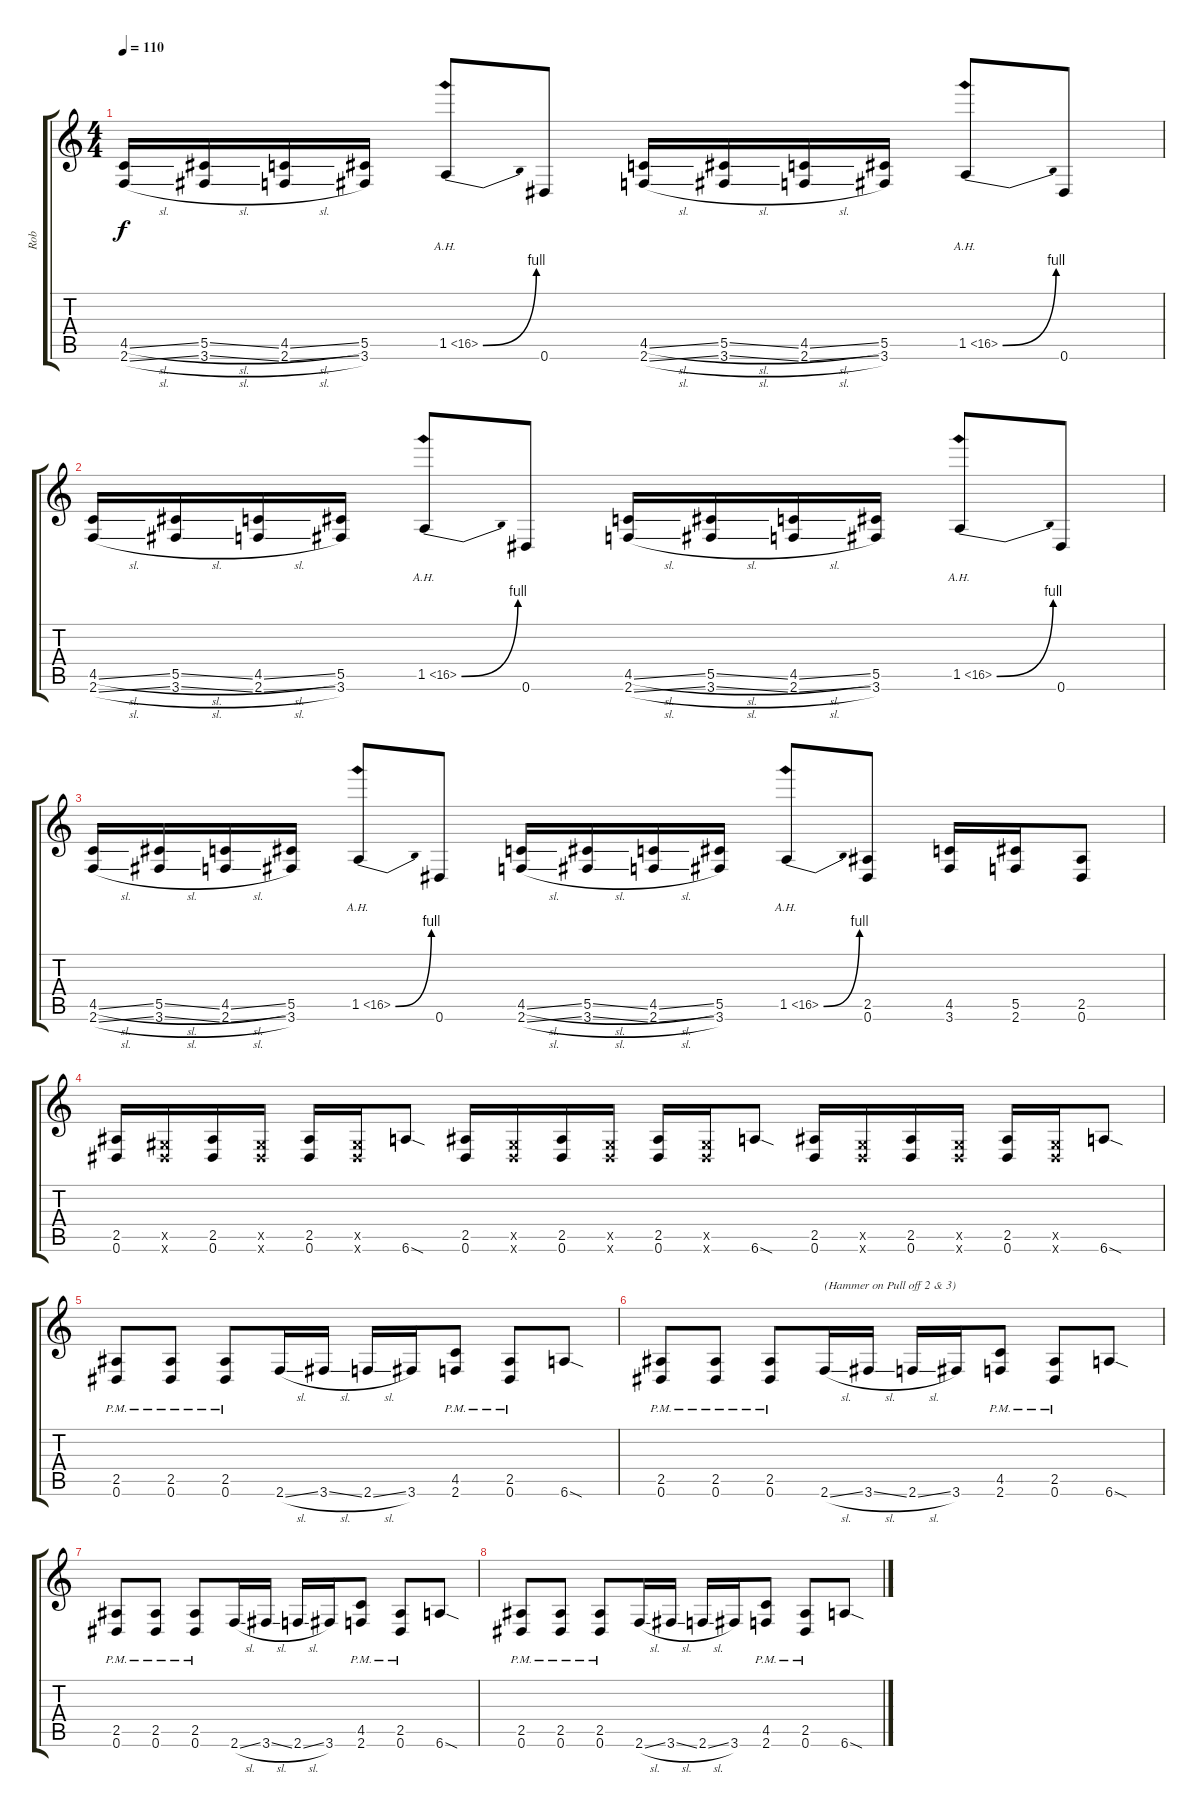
\track ("Rob" "Rob") {solo instrument distortionguitar}
\staff {score tabs}
\tuning (Eb4 Bb3 Gb3 Db3 Ab2 Eb2) {hide}
\ts (4 4)
\tempo 110
\clef g2
\ks c
(4.5{sl} 2.6{sl}).16{dy f} (5.5{sl} 3.6{sl}).16 (4.5{sl} 2.6{sl}).16 (5.5 3.6).16 1.5{be (bend 0 0 60 4) ah 15}.8 0.6.8 (4.5{sl} 2.6{sl}).16 (5.5{sl} 3.6{sl}).16 (4.5{sl} 2.6{sl}).16 (5.5 3.6).16 1.5{be (bend 0 0 60 4) ah 15}.8 0.6.8 |
(4.5{sl} 2.6{sl}).16 (5.5{sl} 3.6{sl}).16 (4.5{sl} 2.6{sl}).16 (5.5 3.6).16 1.5{be (bend 0 0 60 4) ah 15}.8 0.6.8 (4.5{sl} 2.6{sl}).16 (5.5{sl} 3.6{sl}).16 (4.5{sl} 2.6{sl}).16 (5.5 3.6).16 1.5{be (bend 0 0 60 4) ah 15}.8 0.6.8 |
(4.5{sl} 2.6{sl}).16 (5.5{sl} 3.6{sl}).16 (4.5{sl} 2.6{sl}).16 (5.5 3.6).16 1.5{be (bend 0 0 60 4) ah 15}.8 0.6.8 (4.5{sl} 2.6{sl}).16 (5.5{sl} 3.6{sl}).16 (4.5{sl} 2.6{sl}).16 (5.5 3.6).16 1.5{be (bend 0 0 60 4) ah 15}.8 (2.5 0.6).8 (4.5 3.6).16 (5.5 2.6).16 (2.5 0.6).8 |
(2.5 0.6).16 (0.5{x} 0.6{x}).16 (2.5 0.6).16 (0.5{x} 0.6{x}).16 (2.5 0.6).16 (0.5{x} 0.6{x}).16 6.6{sod}.8 (2.5 0.6).16 (0.5{x} 0.6{x}).16 (2.5 0.6).16 (0.5{x} 0.6{x}).16 (2.5 0.6).16 (0.5{x} 0.6{x}).16 6.6{sod}.8 (2.5 0.6).16 (0.5{x} 0.6{x}).16 (2.5 0.6).16 (0.5{x} 0.6{x}).16 (2.5 0.6).16 (0.5{x} 0.6{x}).16 6.6{sod}.8 |
(2.5{pm} 0.6).8 (2.5{pm} 0.6).8 (2.5{pm} 0.6).8 2.6{sl}.16 3.6{sl}.16 2.6{sl}.16 3.6.16 (4.5{pm} 2.6).8 (2.5{pm} 0.6).8 6.6{sod}.8 |
(2.5{pm} 0.6).8 (2.5{pm} 0.6).8 (2.5{pm} 0.6).8 2.6{sl}.16{txt "(Hammer on Pull off 2 & 3)"} 3.6{sl}.16 2.6{sl}.16 3.6.16 (4.5{pm} 2.6).8 (2.5{pm} 0.6).8 6.6{sod}.8 |
(2.5{pm} 0.6).8 (2.5{pm} 0.6).8 (2.5{pm} 0.6).8 2.6{sl}.16 3.6{sl}.16 2.6{sl}.16 3.6.16 (4.5{pm} 2.6).8 (2.5{pm} 0.6).8 6.6{sod}.8 |
(2.5{pm} 0.6).8 (2.5{pm} 0.6).8 (2.5{pm} 0.6).8 2.6{sl}.16 3.6{sl}.16 2.6{sl}.16 3.6.16 (4.5{pm} 2.6).8 (2.5{pm} 0.6).8 6.6{sod}.8
